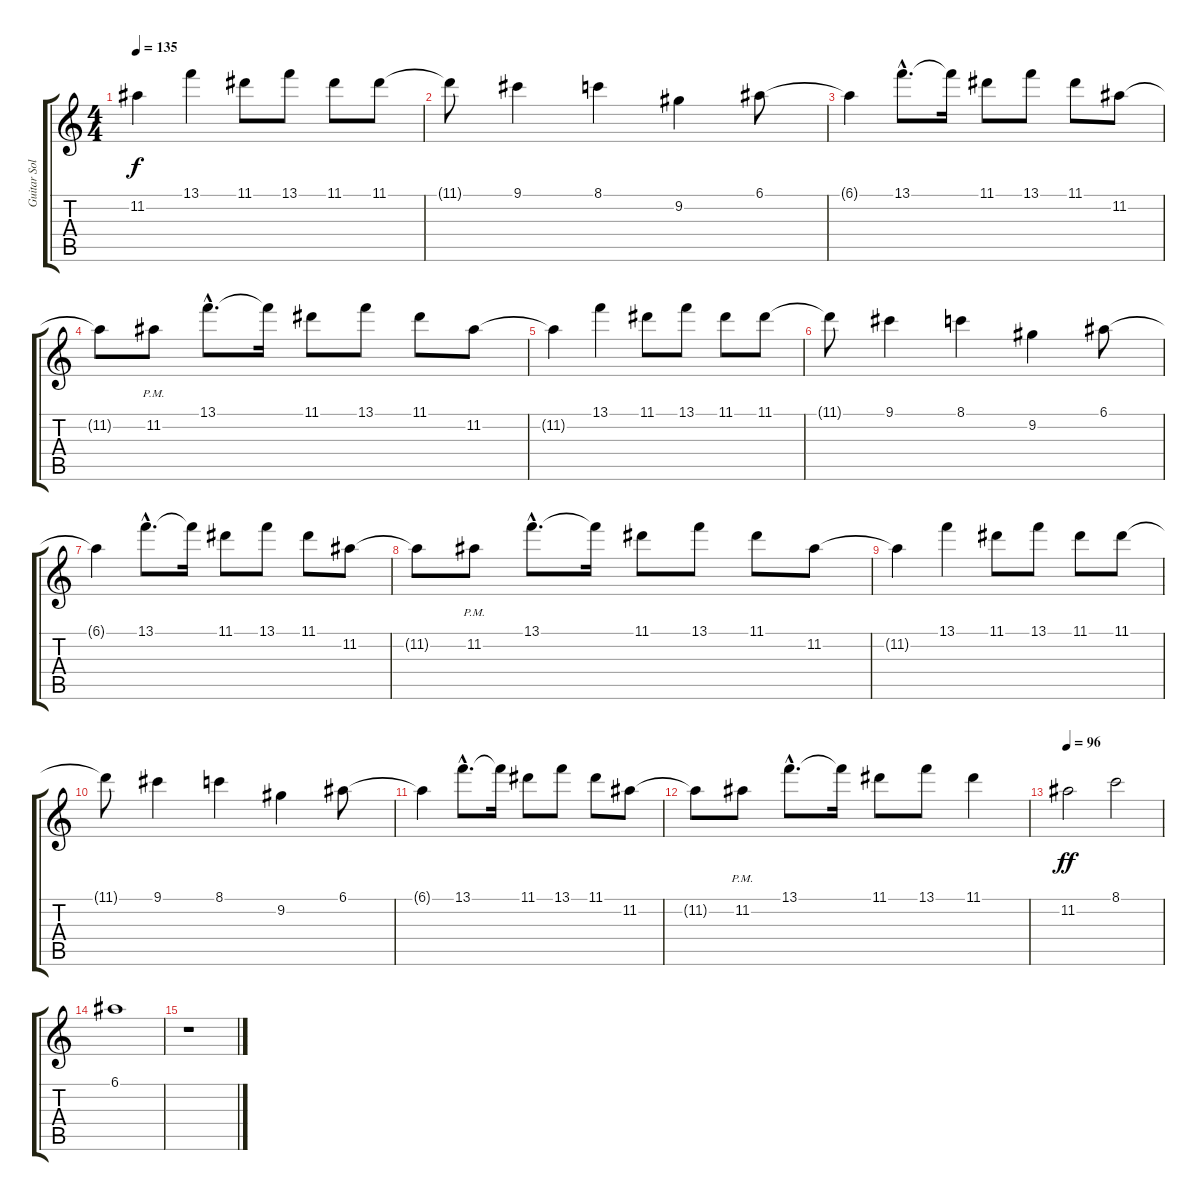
\track ("Guitar Solo" "Guitar Sol") {instrument overdrivenguitar}
\staff {score tabs}
\tuning (E4 B3 G3 D3 A2 D2) {hide}
\ts (4 4)
\tempo 135
\clef g2
\ks c
11.2{t}.4{dy f} 13.1.4 11.1.8 13.1.8 11.1.8 11.1.8 |
11.1{t}.8 9.1.4 8.1.4 9.2.4 6.1.8 |
6.1{t}.4 13.1{hac}.8{d} 13.1{t}.16 11.1.8 13.1.8 11.1.8 11.2.8 |
11.2{t}.8 11.2{pm}.8 13.1{hac}.8{d} 13.1{t}.16 11.1.8 13.1.8 11.1.8 11.2.8 |
11.2{t}.4 13.1.4 11.1.8 13.1.8 11.1.8 11.1.8 |
11.1{t}.8 9.1.4 8.1.4 9.2.4 6.1.8 |
6.1{t}.4 13.1{hac}.8{d} 13.1{t}.16 11.1.8 13.1.8 11.1.8 11.2.8 |
11.2{t}.8 11.2{pm}.8 13.1{hac}.8{d} 13.1{t}.16 11.1.8 13.1.8 11.1.8 11.2.8 |
11.2{t}.4 13.1.4 11.1.8 13.1.8 11.1.8 11.1.8 |
11.1{t}.8 9.1.4 8.1.4 9.2.4 6.1.8 |
6.1{t}.4 13.1{hac}.8{d} 13.1{t}.16 11.1.8 13.1.8 11.1.8 11.2.8 |
11.2{t}.8 11.2{pm}.8 13.1{hac}.8{d} 13.1{t}.16 11.1.8 13.1.8 11.1.4 |
\tempo 96
11.2.2{dy ff} 8.1.2 |
6.1.1{volume 0} |
r.1
